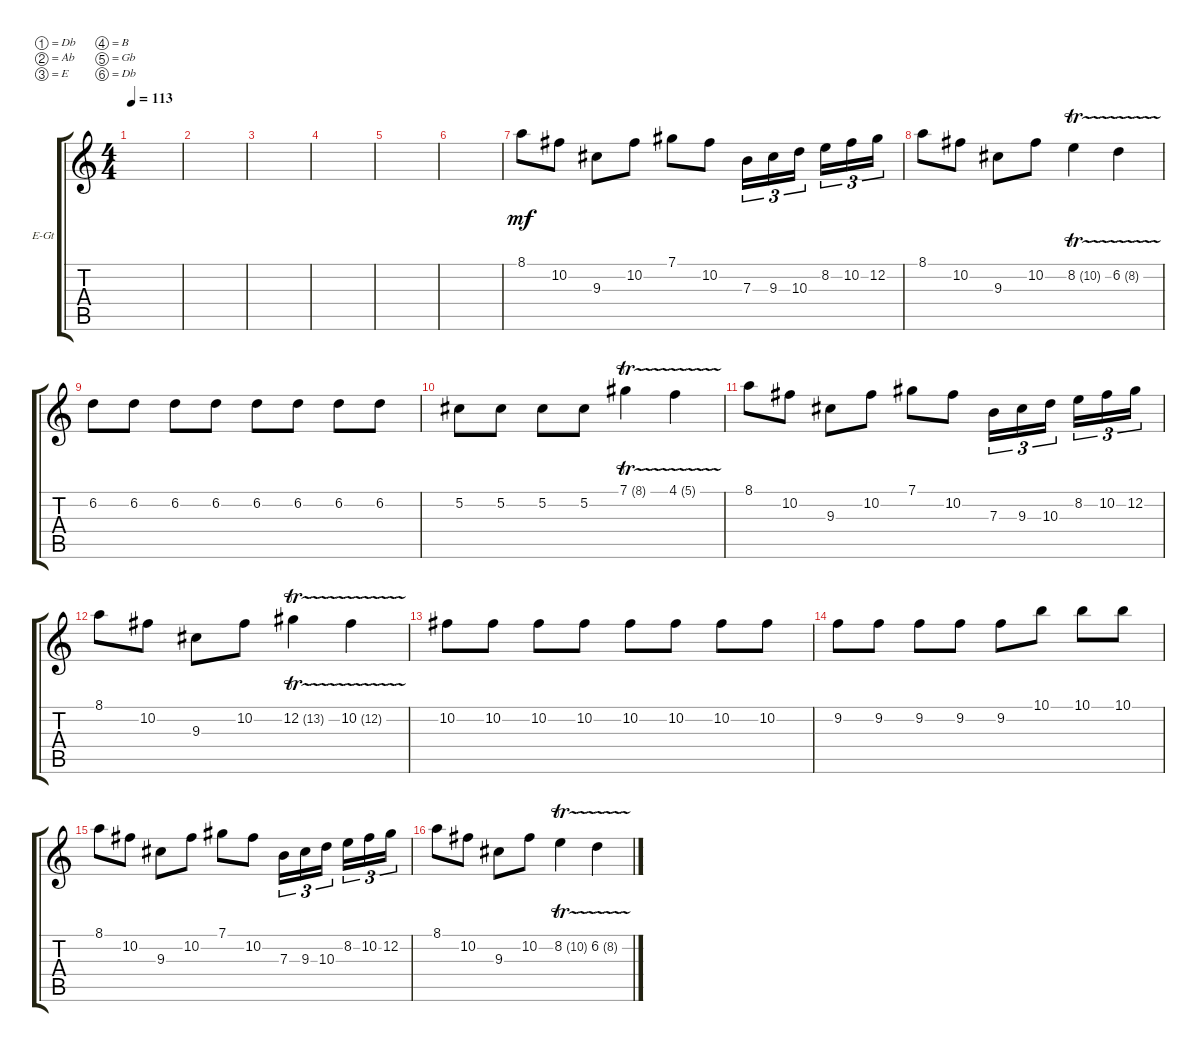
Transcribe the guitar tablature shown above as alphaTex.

\bracketExtendMode groupsimilarinstruments
\firstSystemTrackNameOrientation horizontal
\otherSystemsTrackNameOrientation horizontal
\track ("Solo Guitar Adv." "E-Gt") {instrument distortionguitar}
\staff {score tabs}
\tuning (Db4 Ab3 E3 B2 Gb2 Db2)
\ts (4 4)
\tempo 113
\clef g2
\ks c
|
|
|
|
|
|
8.1.8{dy mf} 10.2.8 9.3.8 10.2.8 7.1.8 10.2.8 7.3.16{tu (3 2)} 9.3.16{tu (3 2)} 10.3.16{tu (3 2)} 8.2.16{tu (3 2)} 10.2.16{tu (3 2)} 12.2.16{tu (3 2)} |
8.1.8 10.2.8 9.3.8 10.2.8 8.2{tr (10 16)}.4 6.2{tr (8 16)}.4 |
6.2.8 6.2.8 6.2.8 6.2.8 6.2.8 6.2.8 6.2.8 6.2.8 |
5.2.8 5.2.8 5.2.8 5.2.8 7.1{tr (8 16)}.4 4.1{tr (5 16)}.4 |
8.1.8 10.2.8 9.3.8 10.2.8 7.1.8 10.2.8 7.3.16{tu (3 2)} 9.3.16{tu (3 2)} 10.3.16{tu (3 2)} 8.2.16{tu (3 2)} 10.2.16{tu (3 2)} 12.2.16{tu (3 2)} |
8.1.8 10.2.8 9.3.8 10.2.8 12.2{tr (13 16)}.4 10.2{tr (12 16)}.4 |
10.2.8 10.2.8 10.2.8 10.2.8 10.2.8 10.2.8 10.2.8 10.2.8 |
9.2.8 9.2.8 9.2.8 9.2.8 9.2.8 10.1.8 10.1.8 10.1.8 |
8.1.8 10.2.8 9.3.8 10.2.8 7.1.8 10.2.8 7.3.16{tu (3 2)} 9.3.16{tu (3 2)} 10.3.16{tu (3 2)} 8.2.16{tu (3 2)} 10.2.16{tu (3 2)} 12.2.16{tu (3 2)} |
8.1.8 10.2.8 9.3.8 10.2.8 8.2{tr (10 16)}.4 6.2{tr (8 16)}.4
